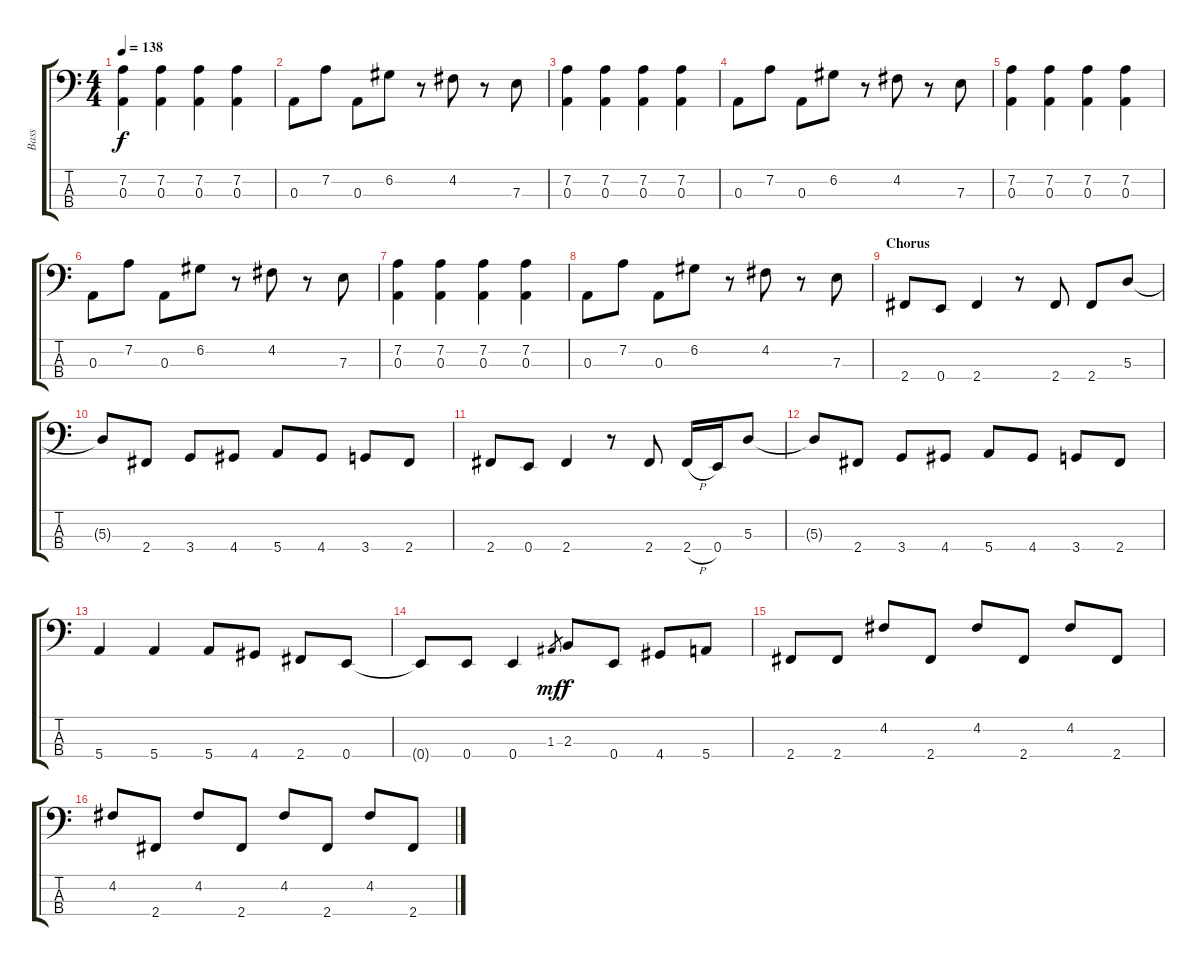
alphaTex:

\track ("Bass" "Bass") {instrument electricbasspick}
\staff {score tabs}
\tuning (G2 D2 A1 E1) {hide}
\ts (4 4)
\tempo 138
\clef f4
\ks c
(7.2 0.3).4{dy f} (7.2 0.3).4 (7.2 0.3).4 (7.2 0.3).4 |
0.3.8 7.2.8 0.3.8 6.2.8 r.8 4.2.8 r.8 7.3.8 |
(7.2 0.3).4 (7.2 0.3).4 (7.2 0.3).4 (7.2 0.3).4 |
0.3.8 7.2.8 0.3.8 6.2.8 r.8 4.2.8 r.8 7.3.8 |
(7.2 0.3).4 (7.2 0.3).4 (7.2 0.3).4 (7.2 0.3).4 |
0.3.8 7.2.8 0.3.8 6.2.8 r.8 4.2.8 r.8 7.3.8 |
(7.2 0.3).4 (7.2 0.3).4 (7.2 0.3).4 (7.2 0.3).4 |
0.3.8 7.2.8 0.3.8 6.2.8 r.8 4.2.8 r.8 7.3.8 |
\section ("" "Chorus")
2.4.8 0.4.8 2.4.4 r.8 2.4.8 2.4.8 5.3.8 |
5.3{t}.8 2.4.8 3.4.8 4.4.8 5.4.8 4.4.8 3.4.8 2.4.8 |
2.4.8 0.4.8 2.4.4 r.8 2.4.8 2.4{h}.16 0.4.16 5.3.8 |
5.3{t}.8 2.4.8 3.4.8 4.4.8 5.4.8 4.4.8 3.4.8 2.4.8 |
5.4.4 5.4.4 5.4.8 4.4.8 2.4.8 0.4.8 |
0.4{t}.8 0.4.8 0.4.4 1.3.8{gr dy mf} 2.3.8{dy f} 0.4.8 4.4.8 5.4.8 |
2.4.8 2.4.8 4.2.8 2.4.8 4.2.8 2.4.8 4.2.8 2.4.8 |
4.2.8 2.4.8 4.2.8 2.4.8 4.2.8 2.4.8 4.2.8 2.4.8
